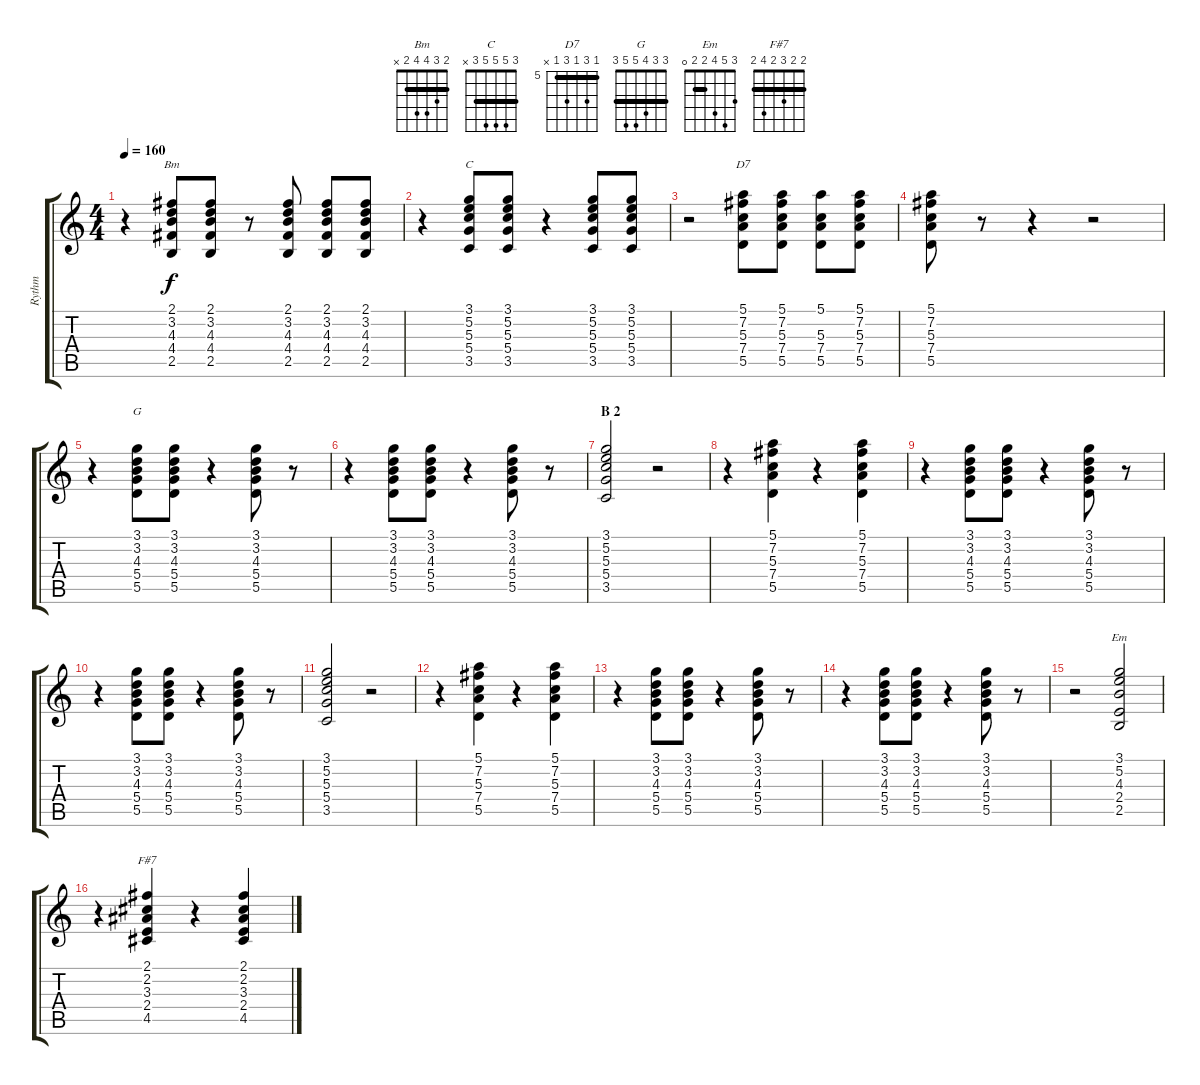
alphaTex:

\track ("Rythm" "Rythm") {instrument acousticguitarsteel}
\staff {score tabs}
\tuning (E4 B3 G3 D3 A2 E2) {hide}
\chord ("Bm" 2 3 4 4 2 x) {barre 2}
\chord ("C" 3 5 5 5 3 x) {barre 3}
\chord ("D7" 5 7 5 7 5 x) {firstfret 5 barre 5}
\chord ("G" 3 3 4 5 5 3) {barre 3}
\chord ("Em" 3 5 4 2 2 0) {barre 2}
\chord ("F#7" 2 2 3 2 4 2) {barre 2}
\ts (4 4)
\tempo 160
\clef g2
\ks c
r.4{dy f} (2.1 3.2 4.3 4.4 2.5).8{ch "Bm"} (2.1 3.2 4.3 4.4 2.5).8 r.8 (2.1 3.2 4.3 4.4 2.5).8 (2.1 3.2 4.3 4.4 2.5).8 (2.1 3.2 4.3 4.4 2.5).8 |
r.4 (3.1 5.2 5.3 5.4 3.5).8{ch "C"} (3.1 5.2 5.3 5.4 3.5).8 r.4 (3.1 5.2 5.3 5.4 3.5).8 (3.1 5.2 5.3 5.4 3.5).8 |
r.2 (5.1 7.2 5.3 7.4 5.5).8{ch "D7"} (5.1 7.2 5.3 7.4 5.5).8 (5.1 5.3 7.4 5.5).8 (5.1 7.2 5.3 7.4 5.5).8 |
(5.1 7.2 5.3 7.4 5.5).8 r.8 r.4 r.2 |
r.4 (3.1 3.2 4.3 5.4 5.5).8{ch "G"} (3.1 3.2 4.3 5.4 5.5).8 r.4 (3.1 3.2 4.3 5.4 5.5).8 r.8 |
r.4 (3.1 3.2 4.3 5.4 5.5).8 (3.1 3.2 4.3 5.4 5.5).8 r.4 (3.1 3.2 4.3 5.4 5.5).8 r.8 |
\section ("" "B 2")
(3.1 5.2 5.3 5.4 3.5).2 r.2 |
r.4 (5.1 7.2 5.3 7.4 5.5).4 r.4 (5.1 7.2 5.3 7.4 5.5).4 |
r.4 (3.1 3.2 4.3 5.4 5.5).8 (3.1 3.2 4.3 5.4 5.5).8 r.4 (3.1 3.2 4.3 5.4 5.5).8 r.8 |
r.4 (3.1 3.2 4.3 5.4 5.5).8 (3.1 3.2 4.3 5.4 5.5).8 r.4 (3.1 3.2 4.3 5.4 5.5).8 r.8 |
(3.1 5.2 5.3 5.4 3.5).2 r.2 |
r.4 (5.1 7.2 5.3 7.4 5.5).4 r.4 (5.1 7.2 5.3 7.4 5.5).4 |
r.4 (3.1 3.2 4.3 5.4 5.5).8 (3.1 3.2 4.3 5.4 5.5).8 r.4 (3.1 3.2 4.3 5.4 5.5).8 r.8 |
r.4 (3.1 3.2 4.3 5.4 5.5).8 (3.1 3.2 4.3 5.4 5.5).8 r.4 (3.1 3.2 4.3 5.4 5.5).8 r.8 |
r.2 (3.1 5.2 4.3 2.4 2.5).2{ch "Em"} |
r.4 (2.1 2.2 3.3 2.4 4.5).4{ch "F#7"} r.4 (2.1 2.2 3.3 2.4 4.5).4
